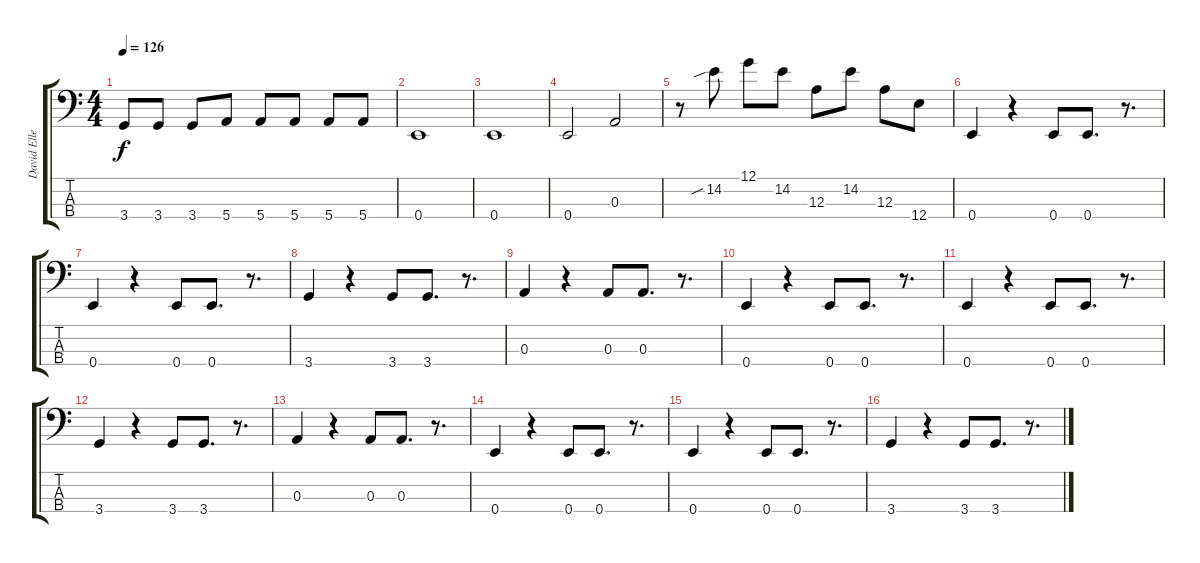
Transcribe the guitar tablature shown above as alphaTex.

\track ("David Ellefson" "David Elle") {instrument slapbass1}
\staff {score tabs}
\tuning (G2 D2 A1 E1) {hide}
\ts (4 4)
\tempo 126
\clef f4
\ks c
3.4.8{dy f} 3.4.8 3.4.8 5.4.8 5.4.8 5.4.8 5.4.8 5.4.8 |
0.4.1 |
0.4.1 |
0.4.2 0.3.2 |
r.8 14.2{sib}.8 12.1.8 14.2.8 12.3.8 14.2.8 12.3.8 12.4.8 |
0.4.4 r.4 0.4.8 0.4.8{d} r.8{d} |
0.4.4 r.4 0.4.8 0.4.8{d} r.8{d} |
3.4.4 r.4 3.4.8 3.4.8{d} r.8{d} |
0.3.4 r.4 0.3.8 0.3.8{d} r.8{d} |
0.4.4 r.4 0.4.8 0.4.8{d} r.8{d} |
0.4.4 r.4 0.4.8 0.4.8{d} r.8{d} |
3.4.4 r.4 3.4.8 3.4.8{d} r.8{d} |
0.3.4 r.4 0.3.8 0.3.8{d} r.8{d} |
0.4.4 r.4 0.4.8 0.4.8{d} r.8{d} |
0.4.4 r.4 0.4.8 0.4.8{d} r.8{d} |
3.4.4 r.4 3.4.8 3.4.8{d} r.8{d}
